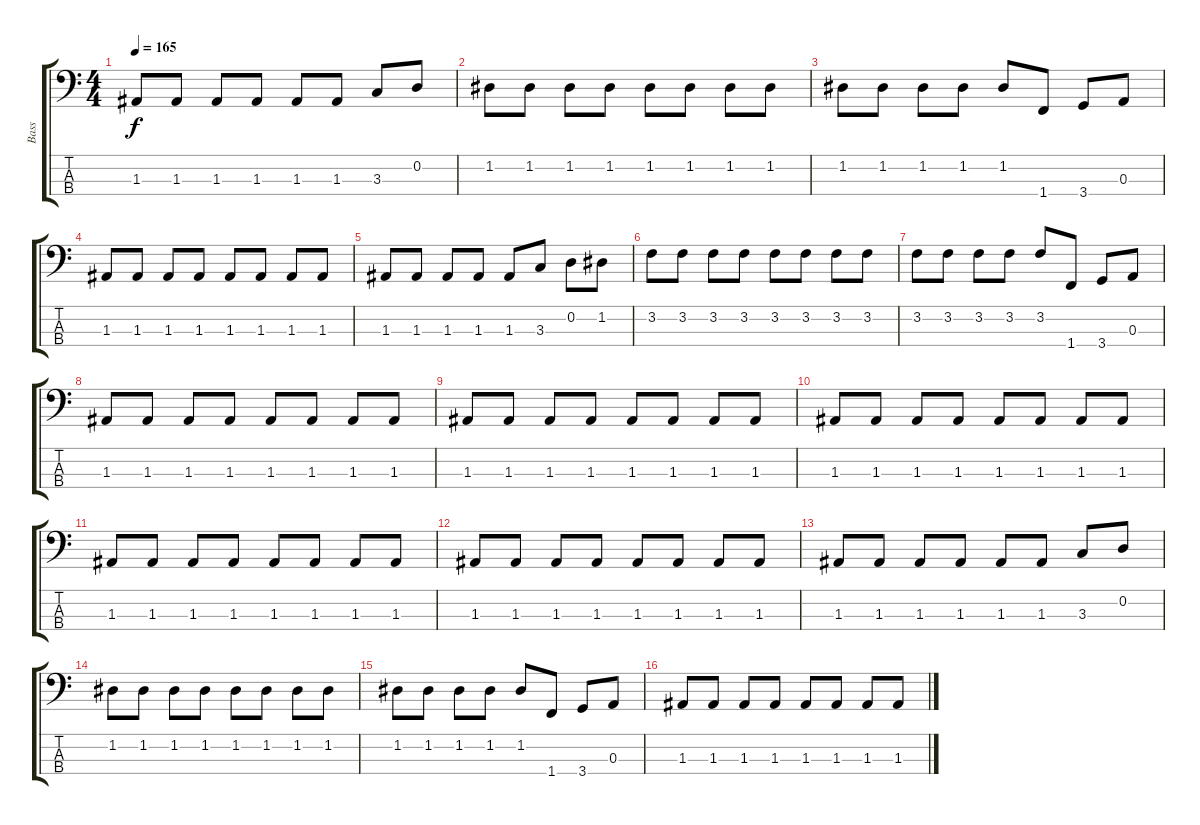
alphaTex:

\track ("Bass" "Bass") {instrument electricbassfinger}
\staff {score tabs}
\tuning (G2 D2 A1 E1) {hide}
\ts (4 4)
\tempo 165
\clef f4
\ks c
1.3.8{dy f} 1.3.8 1.3.8 1.3.8 1.3.8 1.3.8 3.3.8 0.2.8 |
1.2.8 1.2.8 1.2.8 1.2.8 1.2.8 1.2.8 1.2.8 1.2.8 |
1.2.8 1.2.8 1.2.8 1.2.8 1.2.8 1.4.8 3.4.8 0.3.8 |
1.3.8 1.3.8 1.3.8 1.3.8 1.3.8 1.3.8 1.3.8 1.3.8 |
1.3.8 1.3.8 1.3.8 1.3.8 1.3.8 3.3.8 0.2.8 1.2.8 |
3.2.8 3.2.8 3.2.8 3.2.8 3.2.8 3.2.8 3.2.8 3.2.8 |
3.2.8 3.2.8 3.2.8 3.2.8 3.2.8 1.4.8 3.4.8 0.3.8 |
1.3.8 1.3.8 1.3.8 1.3.8 1.3.8 1.3.8 1.3.8 1.3.8 |
1.3.8 1.3.8 1.3.8 1.3.8 1.3.8 1.3.8 1.3.8 1.3.8 |
1.3.8 1.3.8 1.3.8 1.3.8 1.3.8 1.3.8 1.3.8 1.3.8 |
1.3.8 1.3.8 1.3.8 1.3.8 1.3.8 1.3.8 1.3.8 1.3.8 |
1.3.8 1.3.8 1.3.8 1.3.8 1.3.8 1.3.8 1.3.8 1.3.8 |
1.3.8 1.3.8 1.3.8 1.3.8 1.3.8 1.3.8 3.3.8 0.2.8 |
1.2.8 1.2.8 1.2.8 1.2.8 1.2.8 1.2.8 1.2.8 1.2.8 |
1.2.8 1.2.8 1.2.8 1.2.8 1.2.8 1.4.8 3.4.8 0.3.8 |
1.3.8 1.3.8 1.3.8 1.3.8 1.3.8 1.3.8 1.3.8 1.3.8
